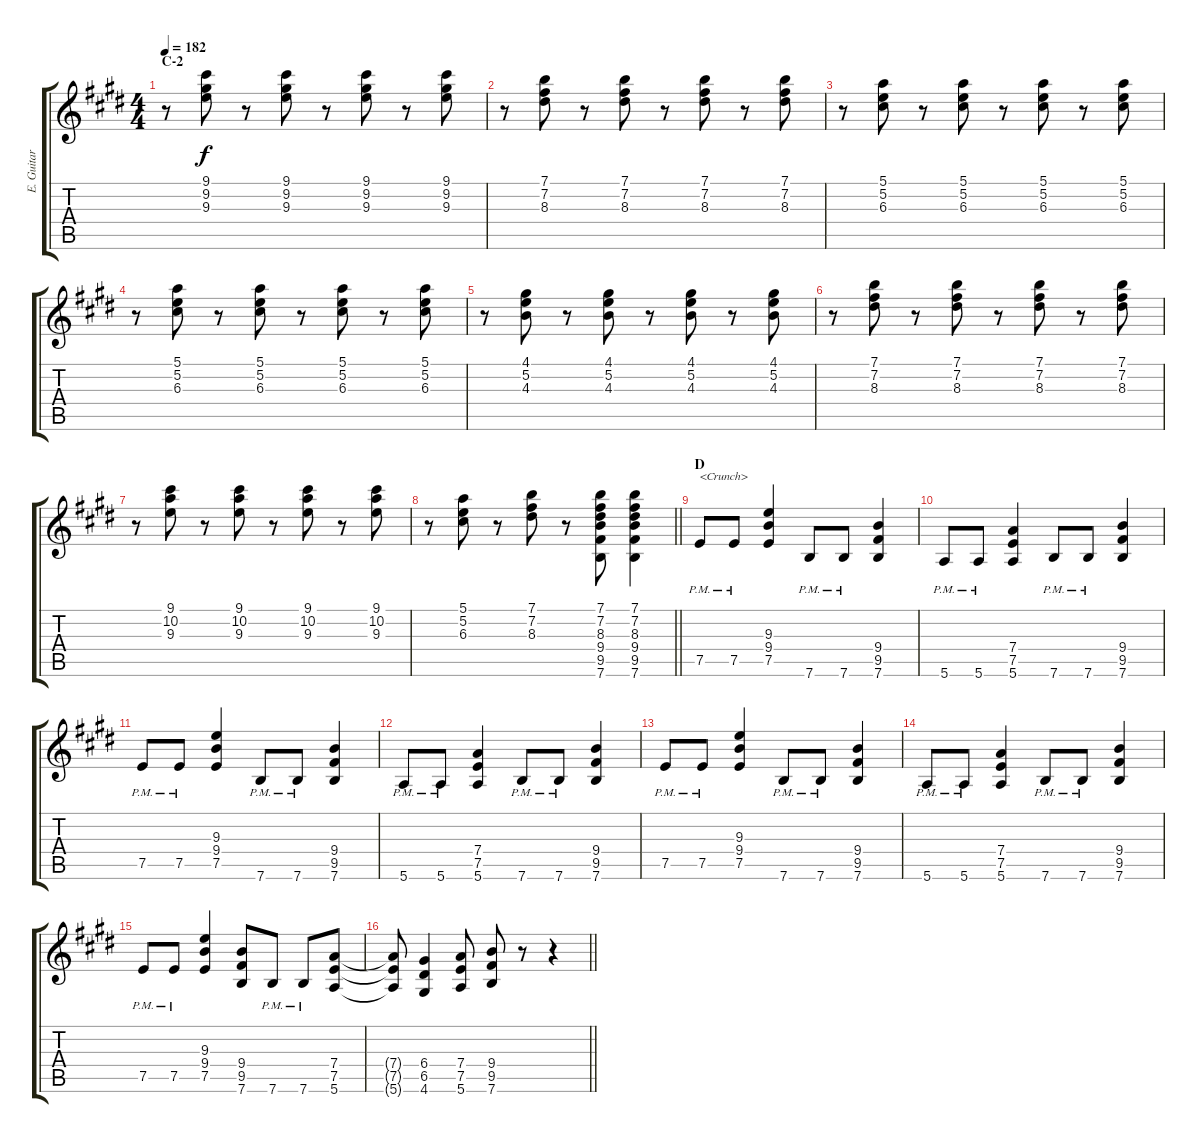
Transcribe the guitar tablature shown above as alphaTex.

\track ("E. Guitar" "E. Guitar") {instrument electricguitarclean}
\staff {score tabs}
\tuning (E4 B3 G3 D3 A2 E2) {hide}
\ts (4 4)
\section ("" "C-2")
\tempo 182
\clef g2
\ks e
r.8{dy f} (9.1 9.2 9.3).8 r.8 (9.1 9.2 9.3).8 r.8 (9.1 9.2 9.3).8 r.8 (9.1 9.2 9.3).8 |
r.8 (7.1 7.2 8.3).8 r.8 (7.1 7.2 8.3).8 r.8 (7.1 7.2 8.3).8 r.8 (7.1 7.2 8.3).8 |
r.8 (5.1 5.2 6.3).8 r.8 (5.1 5.2 6.3).8 r.8 (5.1 5.2 6.3).8 r.8 (5.1 5.2 6.3).8 |
r.8 (5.1 5.2 6.3).8 r.8 (5.1 5.2 6.3).8 r.8 (5.1 5.2 6.3).8 r.8 (5.1 5.2 6.3).8 |
r.8 (4.1 5.2 4.3).8 r.8 (4.1 5.2 4.3).8 r.8 (4.1 5.2 4.3).8 r.8 (4.1 5.2 4.3).8 |
r.8 (7.1 7.2 8.3).8 r.8 (7.1 7.2 8.3).8 r.8 (7.1 7.2 8.3).8 r.8 (7.1 7.2 8.3).8 |
r.8 (9.1 10.2 9.3).8 r.8 (9.1 10.2 9.3).8 r.8 (9.1 10.2 9.3).8 r.8 (9.1 10.2 9.3).8 |
\barLineRight lightlight
r.8 (5.1 5.2 6.3).8 r.8 (7.1 7.2 8.3).8 r.8 (7.1 7.2 8.3 9.4 9.5 7.6).8 (7.1 7.2 8.3 9.4 9.5 7.6).4 |
\section ("" "D")
7.5{pm}.8{txt "<Crunch>" instrument overdrivenguitar} 7.5{pm}.8 (9.3 9.4 7.5).4 7.6{pm}.8 7.6{pm}.8 (9.4 9.5 7.6).4 |
5.6{pm}.8 5.6{pm}.8 (7.4 7.5 5.6).4 7.6{pm}.8 7.6{pm}.8 (9.4 9.5 7.6).4 |
7.5{pm}.8 7.5{pm}.8 (9.3 9.4 7.5).4 7.6{pm}.8 7.6{pm}.8 (9.4 9.5 7.6).4 |
5.6{pm}.8 5.6{pm}.8 (7.4 7.5 5.6).4 7.6{pm}.8 7.6{pm}.8 (9.4 9.5 7.6).4 |
7.5{pm}.8 7.5{pm}.8 (9.3 9.4 7.5).4 7.6{pm}.8 7.6{pm}.8 (9.4 9.5 7.6).4 |
5.6{pm}.8 5.6{pm}.8 (7.4 7.5 5.6).4 7.6{pm}.8 7.6{pm}.8 (9.4 9.5 7.6).4 |
7.5{pm}.8 7.5{pm}.8 (9.3 9.4 7.5).4 (9.4 9.5 7.6).8 7.6{pm}.8 7.6{pm}.8 (7.4 7.5 5.6).8 |
\barLineRight lightlight
(7.4{t} 7.5{t} 5.6{t}).8 (6.4 6.5 4.6).4 (7.4 7.5 5.6).8 (9.4 9.5 7.6).8 r.8 r.4
